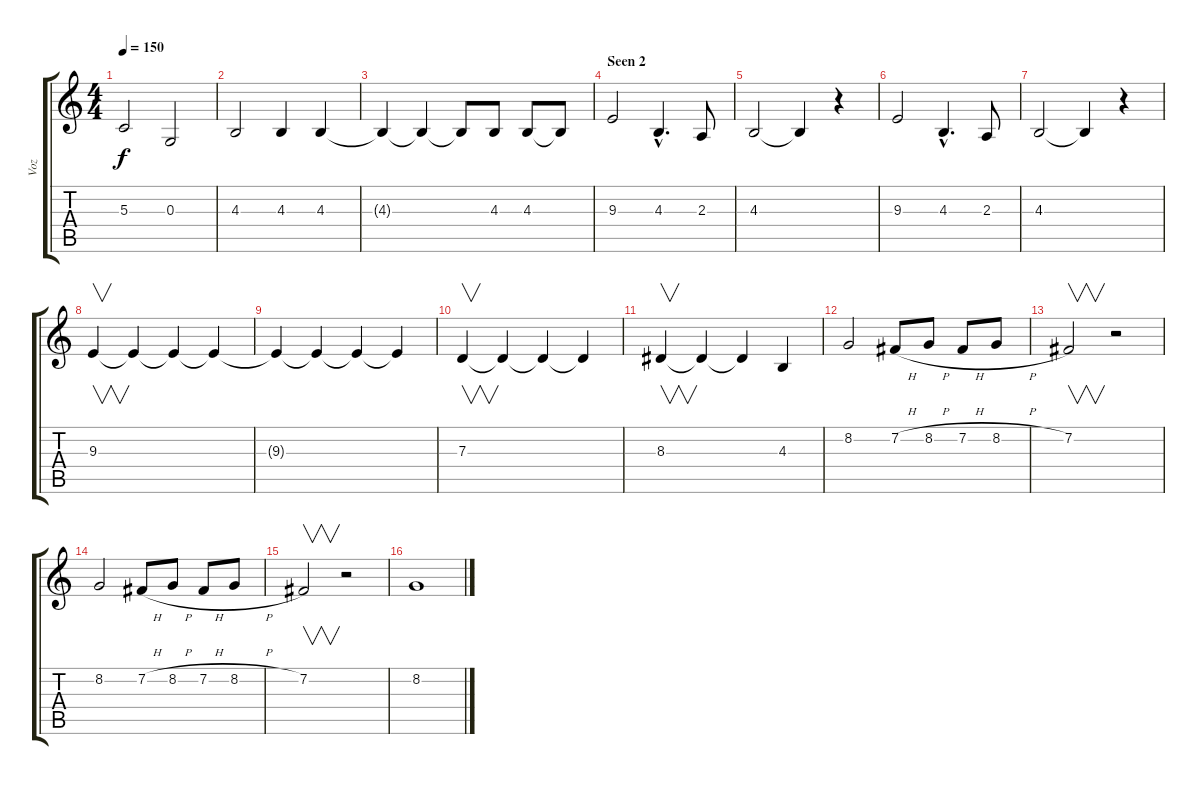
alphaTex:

\track ("Voz" "Voz") {instrument voiceoohs}
\staff {score tabs}
\tuning (E4 B3 G3 D3 A2 E2) {hide}
\ts (4 4)
\tempo 150
\clef g2
\ks c
5.3.2{dy f} 0.3.2 |
4.3.2 4.3.4 4.3.4 |
4.3{t}.4 4.3{t}.4 4.3{t}.8 4.3.8 4.3.8 4.3{t}.8 |
\section ("" "Seen 2")
9.3.2 4.3{hac}.4{d} 2.3.8 |
4.3.2 4.3{t}.4 r.4 |
9.3.2 4.3{hac}.4{d} 2.3.8 |
4.3.2 4.3{t}.4 r.4 |
9.3.4{v} 9.3{t}.4 9.3{t}.4 9.3{t}.4 |
9.3{t}.4 9.3{t}.4 9.3{t}.4 9.3{t}.4 |
7.3.4{v} 7.3{t}.4 7.3{t}.4 7.3{t}.4 |
8.3.4{v} 8.3{t}.4 8.3{t}.4 4.3.4 |
8.2.2 7.2{h}.8 8.2{h}.8 7.2{h}.8 8.2{h}.8 |
7.2.2{v} r.2 |
8.2.2 7.2{h}.8 8.2{h}.8 7.2{h}.8 8.2{h}.8 |
7.2.2{v} r.2 |
8.2.1
